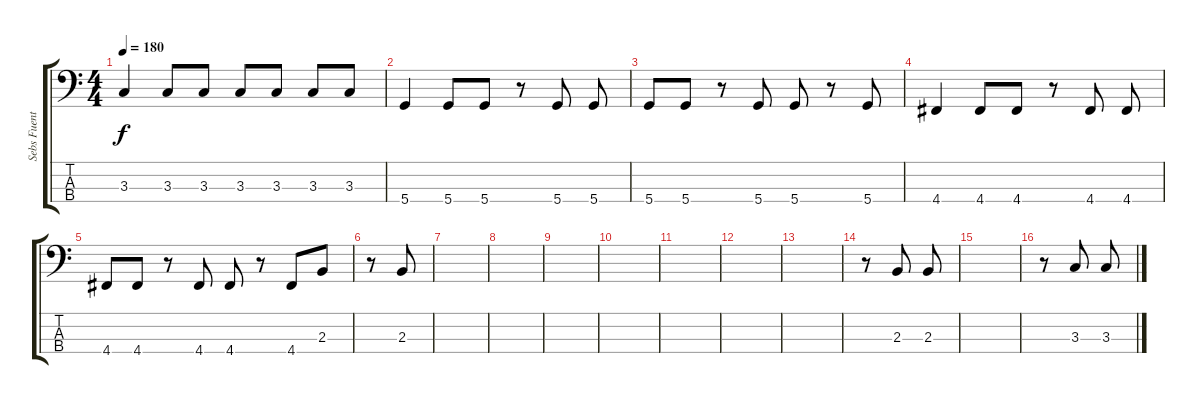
\track ("Sebs Fuentes (Bass)" "Sebs Fuent") {instrument electricbasspick}
\staff {score tabs}
\tuning (G2 D2 A1 D1) {hide}
\ts (4 4)
\tempo 180
\clef f4
\ks c
3.3.4{dy f} 3.3.8 3.3.8 3.3.8 3.3.8 3.3.8 3.3.8 |
5.4.4 5.4.8 5.4.8 r.8 5.4.8 5.4.8 |
5.4.8 5.4.8 r.8 5.4.8 5.4.8 r.8 5.4.8 |
4.4.4 4.4.8 4.4.8 r.8 4.4.8 4.4.8 |
4.4.8 4.4.8 r.8 4.4.8 4.4.8 r.8 4.4.8 2.3.8 |
r.8 2.3.8 |
|
|
|
|
|
|
|
r.8 2.3.8 2.3.8 |
|
r.8 3.3.8 3.3.8
